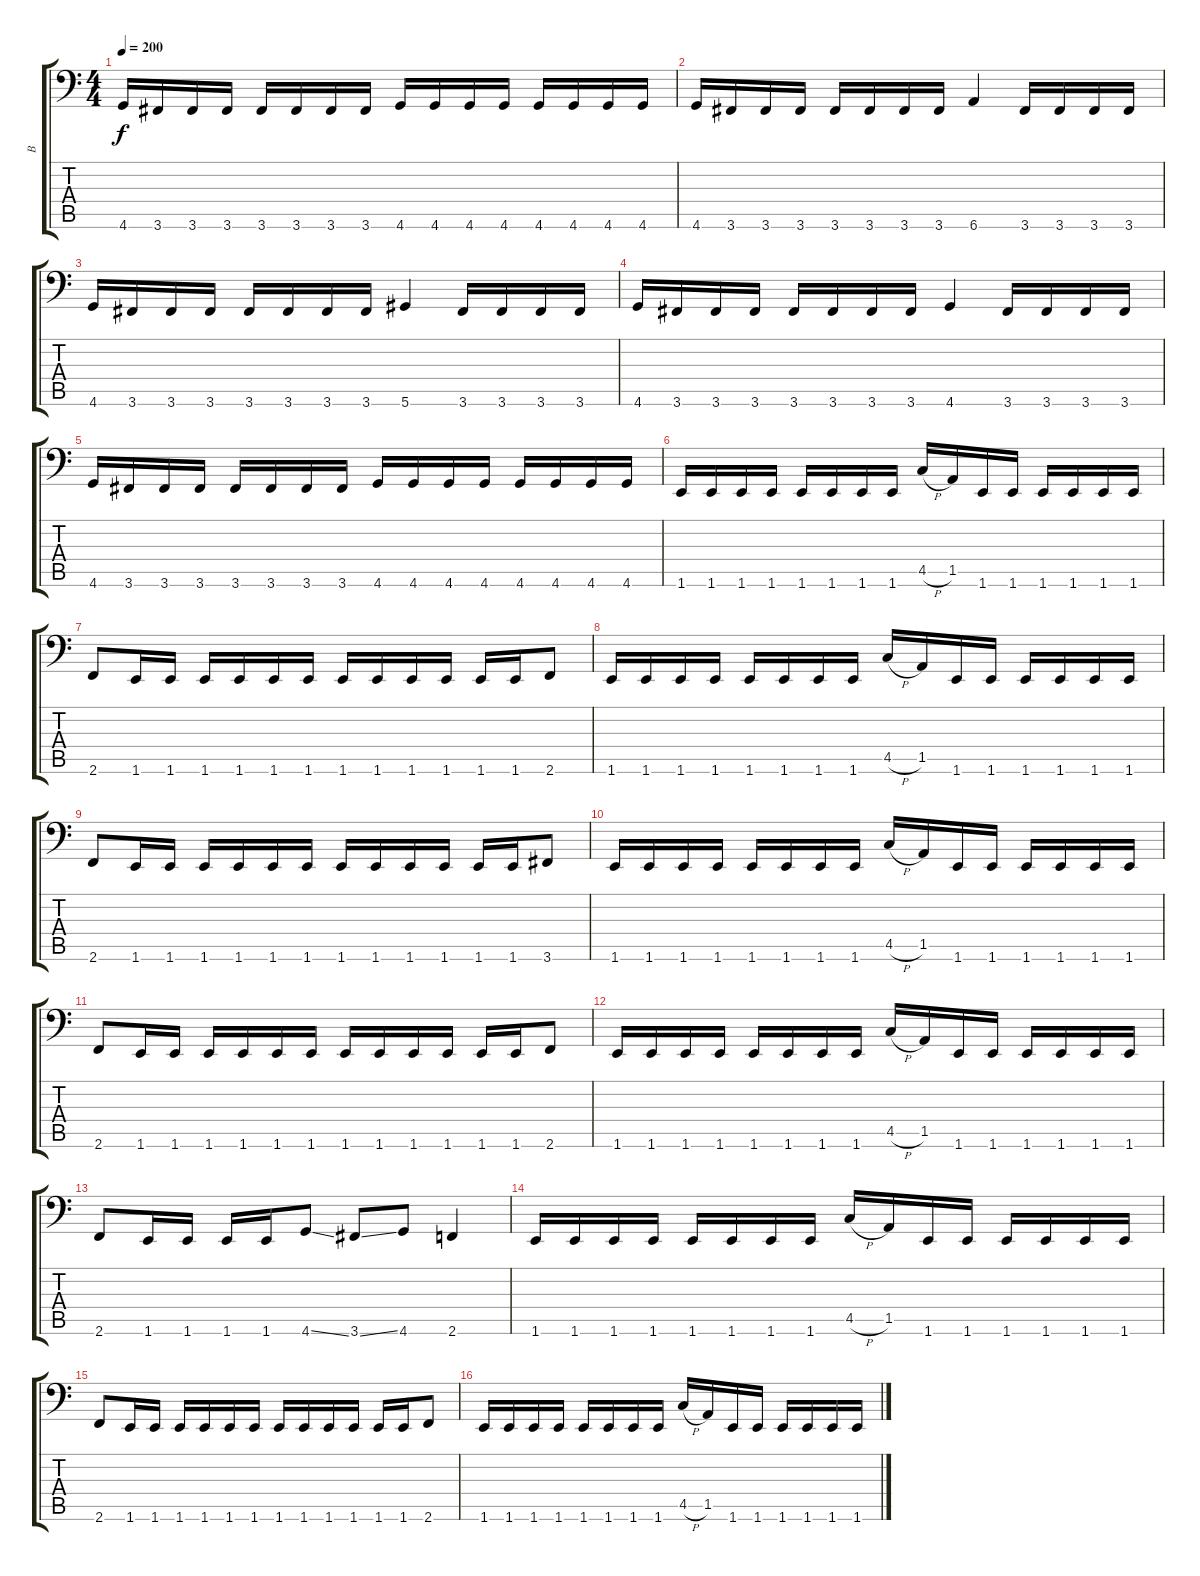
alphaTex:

\track ("B" "B") {instrument electricbasspick}
\staff {score tabs}
\tuning (Eb3 Bb2 Gb2 Db2 Ab1 Eb1) {hide}
\ts (4 4)
\tempo 200
\clef f4
\ks c
4.6.16{dy f} 3.6.16 3.6.16 3.6.16 3.6.16 3.6.16 3.6.16 3.6.16 4.6.16 4.6.16 4.6.16 4.6.16 4.6.16 4.6.16 4.6.16 4.6.16 |
4.6.16 3.6.16 3.6.16 3.6.16 3.6.16 3.6.16 3.6.16 3.6.16 6.6.4 3.6.16 3.6.16 3.6.16 3.6.16 |
4.6.16 3.6.16 3.6.16 3.6.16 3.6.16 3.6.16 3.6.16 3.6.16 5.6.4 3.6.16 3.6.16 3.6.16 3.6.16 |
4.6.16 3.6.16 3.6.16 3.6.16 3.6.16 3.6.16 3.6.16 3.6.16 4.6.4 3.6.16 3.6.16 3.6.16 3.6.16 |
4.6.16 3.6.16 3.6.16 3.6.16 3.6.16 3.6.16 3.6.16 3.6.16 4.6.16 4.6.16 4.6.16 4.6.16 4.6.16 4.6.16 4.6.16 4.6.16 |
1.6.16 1.6.16 1.6.16 1.6.16 1.6.16 1.6.16 1.6.16 1.6.16 4.5{h}.16 1.5.16 1.6.16 1.6.16 1.6.16 1.6.16 1.6.16 1.6.16 |
2.6.8 1.6.16 1.6.16 1.6.16 1.6.16 1.6.16 1.6.16 1.6.16 1.6.16 1.6.16 1.6.16 1.6.16 1.6.16 2.6.8 |
1.6.16 1.6.16 1.6.16 1.6.16 1.6.16 1.6.16 1.6.16 1.6.16 4.5{h}.16 1.5.16 1.6.16 1.6.16 1.6.16 1.6.16 1.6.16 1.6.16 |
2.6.8 1.6.16 1.6.16 1.6.16 1.6.16 1.6.16 1.6.16 1.6.16 1.6.16 1.6.16 1.6.16 1.6.16 1.6.16 3.6.8 |
1.6.16 1.6.16 1.6.16 1.6.16 1.6.16 1.6.16 1.6.16 1.6.16 4.5{h}.16 1.5.16 1.6.16 1.6.16 1.6.16 1.6.16 1.6.16 1.6.16 |
2.6.8 1.6.16 1.6.16 1.6.16 1.6.16 1.6.16 1.6.16 1.6.16 1.6.16 1.6.16 1.6.16 1.6.16 1.6.16 2.6.8 |
1.6.16 1.6.16 1.6.16 1.6.16 1.6.16 1.6.16 1.6.16 1.6.16 4.5{h}.16 1.5.16 1.6.16 1.6.16 1.6.16 1.6.16 1.6.16 1.6.16 |
2.6.8 1.6.16 1.6.16 1.6.16 1.6.16 4.6{ss}.8 3.6{ss}.8 4.6.8 2.6.4 |
1.6.16 1.6.16 1.6.16 1.6.16 1.6.16 1.6.16 1.6.16 1.6.16 4.5{h}.16 1.5.16 1.6.16 1.6.16 1.6.16 1.6.16 1.6.16 1.6.16 |
2.6.8 1.6.16 1.6.16 1.6.16 1.6.16 1.6.16 1.6.16 1.6.16 1.6.16 1.6.16 1.6.16 1.6.16 1.6.16 2.6.8 |
1.6.16 1.6.16 1.6.16 1.6.16 1.6.16 1.6.16 1.6.16 1.6.16 4.5{h}.16 1.5.16 1.6.16 1.6.16 1.6.16 1.6.16 1.6.16 1.6.16
